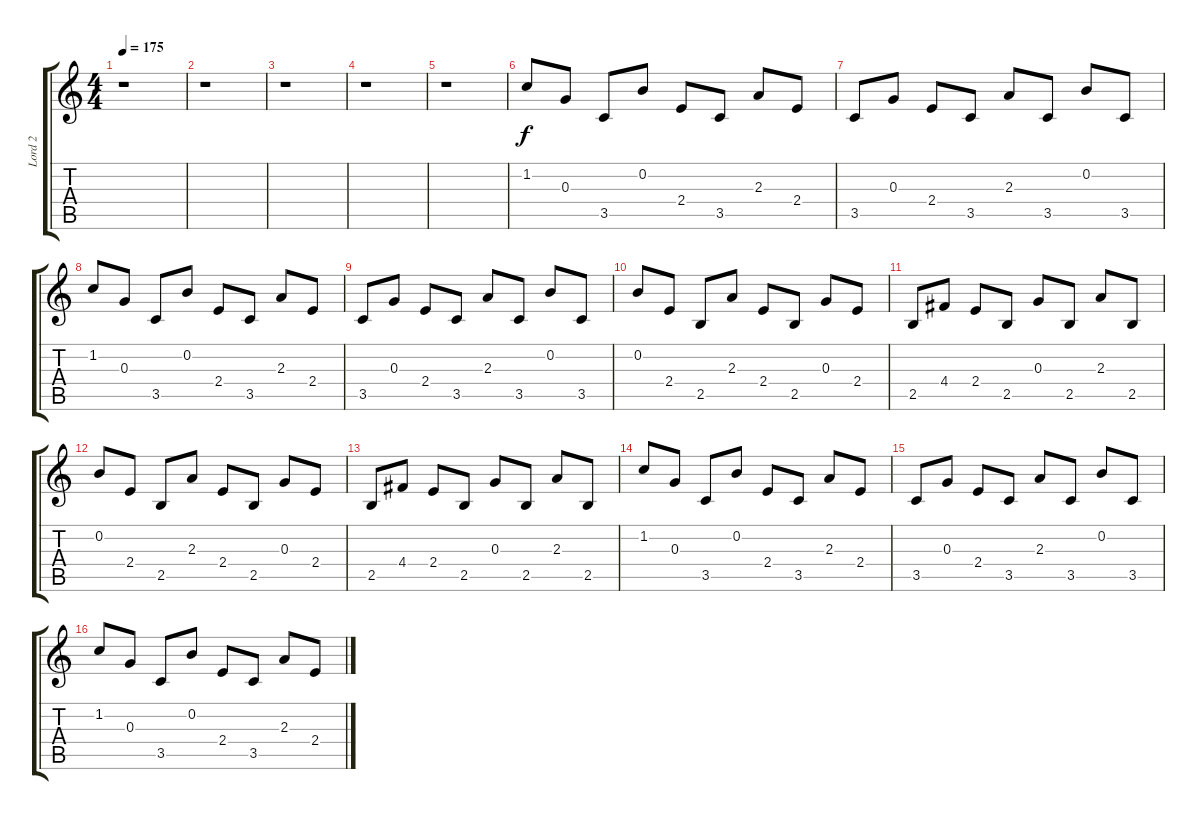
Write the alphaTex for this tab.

\track ("Lord 2" "Lord 2") {instrument drawbarorgan}
\staff {score tabs}
\tuning (E5 B4 G4 D4 A3 D3) {hide}
\ts (4 4)
\tempo 175
\clef g2
\ks c
r.1{dy f} |
r.1 |
r.1 |
r.1 |
r.1 |
1.2.8{instrument electricgrandpiano} 0.3.8 3.5.8 0.2.8 2.4.8 3.5.8 2.3.8 2.4.8 |
3.5.8 0.3.8 2.4.8 3.5.8 2.3.8 3.5.8 0.2.8 3.5.8 |
1.2.8 0.3.8 3.5.8 0.2.8 2.4.8 3.5.8 2.3.8 2.4.8 |
3.5.8 0.3.8 2.4.8 3.5.8 2.3.8 3.5.8 0.2.8 3.5.8 |
0.2.8 2.4.8 2.5.8 2.3.8 2.4.8 2.5.8 0.3.8 2.4.8 |
2.5.8 4.4.8 2.4.8 2.5.8 0.3.8 2.5.8 2.3.8 2.5.8 |
0.2.8 2.4.8 2.5.8 2.3.8 2.4.8 2.5.8 0.3.8 2.4.8 |
2.5.8 4.4.8 2.4.8 2.5.8 0.3.8 2.5.8 2.3.8 2.5.8 |
1.2.8 0.3.8 3.5.8 0.2.8 2.4.8 3.5.8 2.3.8 2.4.8 |
3.5.8 0.3.8 2.4.8 3.5.8 2.3.8 3.5.8 0.2.8 3.5.8 |
1.2.8 0.3.8 3.5.8 0.2.8 2.4.8 3.5.8 2.3.8 2.4.8
